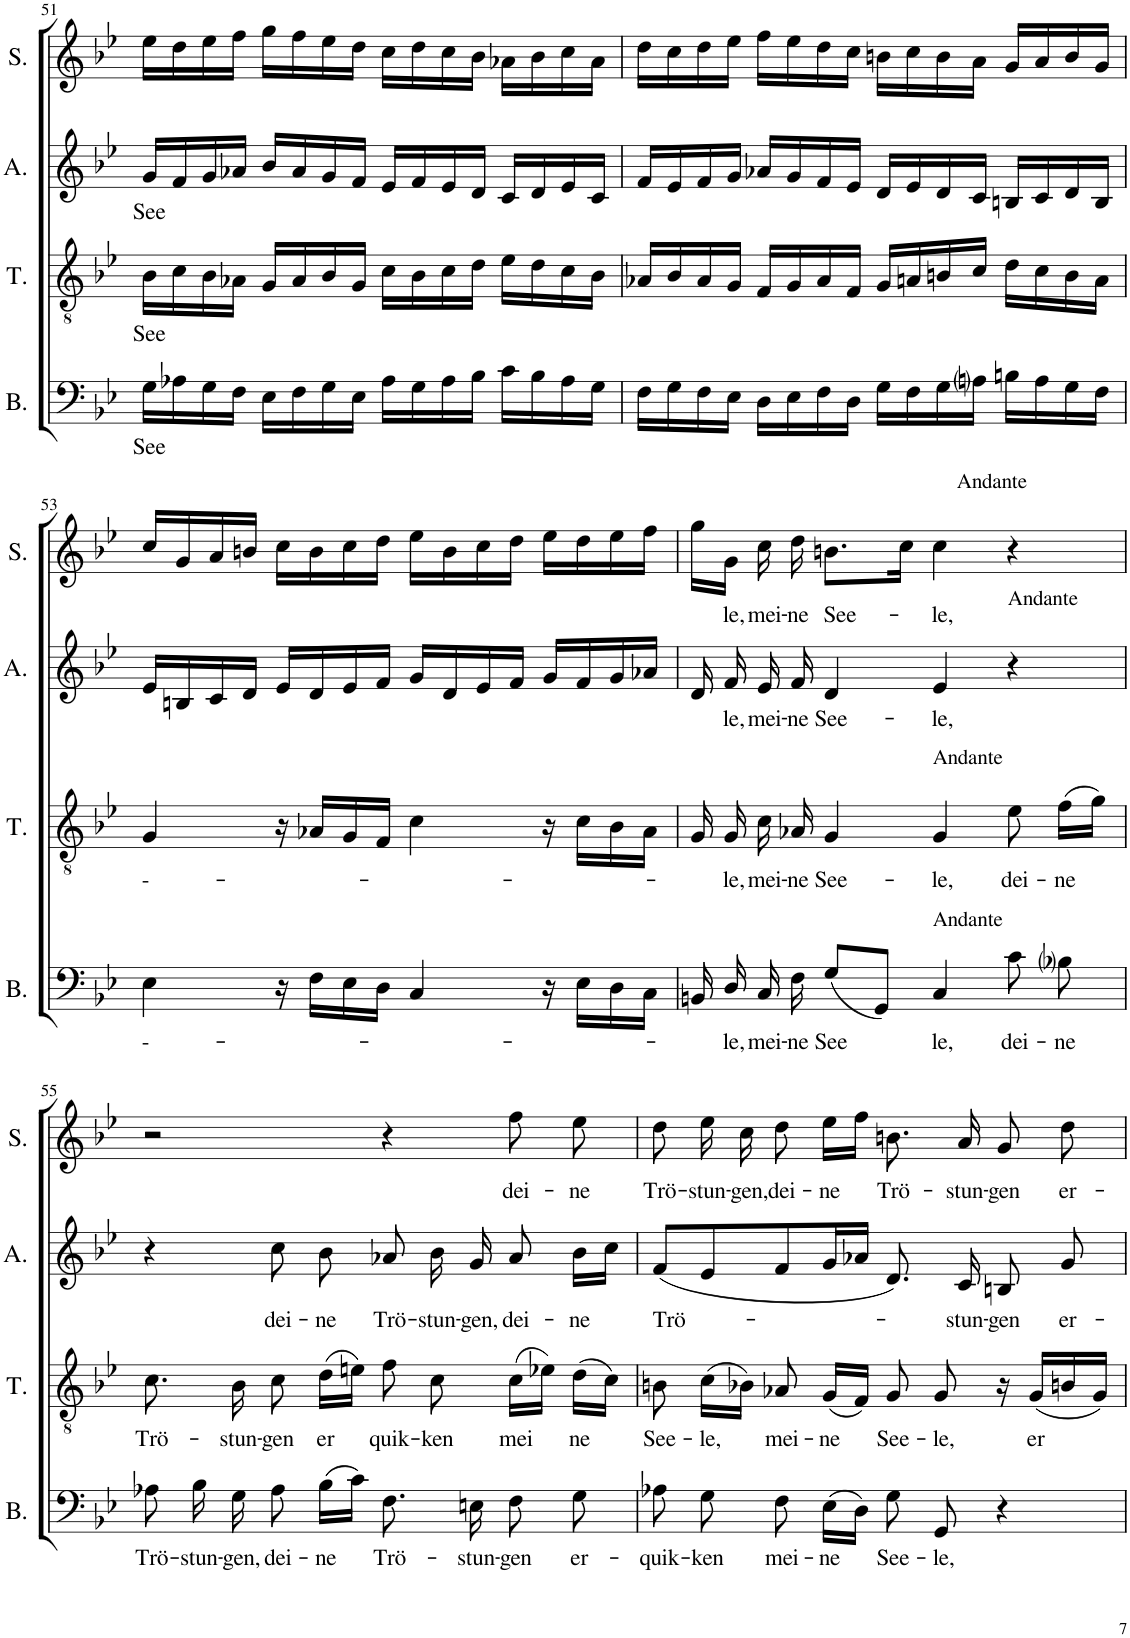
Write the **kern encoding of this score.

**kern	**text	**kern	**text	**kern	**text	**kern	**text
*part4	*part4	*part3	*part3	*part2	*part2	*part1	*part1
*staff4	*staff4	*staff3	*staff3	*staff2	*staff2	*staff1	*staff1
*I"Bass	*	*I"Tenor	*	*I"Alto	*	*I"Soprano	*
*I'B.	*	*I'T.	*	*I'A.	*	*I'S.	*
!!LO:PB:g=z
*clefF4	*	*clefGv2	*	*clefG2	*	*clefG2	*
*k[b-e-]	*	*k[b-e-]	*	*k[b-e-]	*	*k[b-e-]	*
*M4/4	*	*M4/4	*	*M4/4	*	*M4/4	*
*met(c)	*	*met(c)	*	*met(c)	*	*met(c)	*
=51	=51	=51	=51	=51	=51	=51	=51
!	!LO:LY:b	!	!LO:LY:b	!	!LO:LY:b	!	!
16G\LL	See	16B-\LL	See	16g/LL	See	16ee-\LL	.
16A-X\	.	16c\	.	16f/	.	16dd\	.
16G\	.	16B-\	.	16g/	.	16ee-\	.
16F\JJ	.	16A-X\JJ	.	16a-X/JJ	.	16ff\JJ	.
16E-\LL	.	16G/LL	.	16b-/LL	.	16gg\LL	.
16F\	.	16A-/	.	16a-/	.	16ff\	.
16G\	.	16B-/	.	16g/	.	16ee-\	.
16E-\JJ	.	16G/JJ	.	16f/JJ	.	16dd\JJ	.
16A-\LL	.	16c\LL	.	16e-/LL	.	16cc\LL	.
16G\	.	16B-\	.	16f/	.	16dd\	.
16A-\	.	16c\	.	16e-/	.	16cc\	.
16B-\JJ	.	16d\JJ	.	16d/JJ	.	16b-\JJ	.
16c\LL	.	16e-\LL	.	16c/LL	.	16a-X\LL	.
16B-\	.	16d\	.	16d/	.	16b-\	.
16A-\	.	16c\	.	16e-/	.	16cc\	.
16G\JJ	.	16B-\JJ	.	16c/JJ	.	16a-\JJ	.
=52	=52	=52	=52	=52	=52	=52	=52
16F\LL	.	16A-X/LL	.	16f/LL	.	16dd\LL	.
16G\	.	16B-/	.	16e-/	.	16cc\	.
16F\	.	16A-/	.	16f/	.	16dd\	.
16E-\JJ	.	16G/JJ	.	16g/JJ	.	16ee-\JJ	.
16D\LL	.	16F/LL	.	16a-X/LL	.	16ff\LL	.
16E-\	.	16G/	.	16g/	.	16ee-\	.
16F\	.	16A-/	.	16f/	.	16dd\	.
16D\JJ	.	16F/JJ	.	16e-/JJ	.	16cc\JJ	.
16G\LL	.	16G/LL	.	16d/LL	.	16bn\LL	.
16F\	.	16An/	.	16e-/	.	16cc\	.
16G\	.	16Bn/	.	16d/	.	16b\	.
16Ani\JJ	.	16c/JJ	.	16c/JJ	.	16a\JJ	.
16Bn\LL	.	16d\LL	.	16Bn/LL	.	16g/LL	.
16A\	.	16c\	.	16c/	.	16a/	.
16G\	.	16B\	.	16d/	.	16b/	.
16F\JJ	.	16A\JJ	.	16B/JJ	.	16g/JJ	.
!!LO:LB:g=z
=53	=53	=53	=53	=53	=53	=53	=53
!	!LO:LY:b	!	!LO:LY:b	!	!	!	!
4E-\	--	4G/	--	16e-/LL	.	16cc/LL	.
.	.	.	.	16Bn/	.	16g/	.
.	.	.	.	16c/	.	16a/	.
.	.	.	.	16d/JJ	.	16bn/JJ	.
16r	.	16r	.	16e-/LL	.	16cc\LL	.
16F\LL	.	16A-X/LL	.	16d/	.	16b\	.
16E-\	.	16G/	.	16e-/	.	16cc\	.
16D\JJ	.	16F/JJ	.	16f/JJ	.	16dd\JJ	.
4C/	.	4c\	.	16g/LL	.	16ee-\LL	.
.	.	.	.	16d/	.	16b\	.
.	.	.	.	16e-/	.	16cc\	.
.	.	.	.	16f/JJ	.	16dd\JJ	.
16r	.	16r	.	16g/LL	.	16ee-\LL	.
16E-\LL	.	16c\LL	.	16f/	.	16dd\	.
16D\	.	16B-\	.	16g/	.	16ee-\	.
16C\JJ	.	16A-\JJ	.	16a-X/JJ	.	16ff\JJ	.
=54	=54	=54	=54	=54	=54	=54	=54
16BBn/	.	16G/	.	16d/	.	16gg\LL	.
!	!LO:LY:b	!	!LO:LY:b	!	!LO:LY:b	!	!LO:LY:b
16D/	-le,	16G/	-le,	16f/	le,	16g\JJ	le,
!	!LO:LY:b	!	!LO:LY:b	!	!LO:LY:b	!	!LO:LY:b
16C/	mei-	16c\	mei-	16e-/	mei-	16cc\	mei-
!	!LO:LY:b	!	!LO:LY:b	!	!LO:LY:b	!	!LO:LY:b
16F\	-ne	16A-X/	-ne	16f/	-ne	16dd\	-ne
!	!LO:LY:b	!	!LO:LY:b	!	!LO:LY:b	!	!LO:LY:b
(8G/L	See	4G/	See-	4d/	See-	8.bn\L	See-
8GG/J)	.	.	.	.	.	.	.
.	.	.	.	.	.	16cc\Jk	.
!	!	!LO:TX:a:t=Andante	!	!	!	!	!
!LO:TX:a:t=Andante	!	!	!	!	!	!	!
!	!LO:LY:b	!	!LO:LY:b	!	!LO:LY:b	!	!LO:LY:b
4C/	le,	4G/	-le,	4e-/	-le,	4cc\	-le,
!	!	!	!	!	!	!LO:TX:a:t=Andante	!
!	!	!	!	!LO:TX:a:t=Andante	!	!	!
!	!LO:LY:b	!	!LO:LY:b	!	!	!	!
8c\	dei-	8e-\	dei-	4r	.	4r	.
!	!LO:LY:b	!	!LO:LY:b	!	!	!	!
8B-i\	-ne	(16f\LL	-ne	.	.	.	.
.	.	16g\JJ)	.	.	.	.	.
!!LO:LB:g=z
=55	=55	=55	=55	=55	=55	=55	=55
!	!LO:LY:b	!	!LO:LY:b	!	!	!	!
8A-X\	Trö-	8.c\	Trö-	4r	.	2r	.
!	!LO:LY:b	!	!	!	!	!	!
16B-\	-stun-	.	.	.	.	.	.
!	!LO:LY:b	!	!LO:LY:b	!	!	!	!
16G\	-gen,	16B-\	-stun-	.	.	.	.
!	!LO:LY:b	!	!LO:LY:b	!	!LO:LY:b	!	!
8A-\	dei-	8c\	-gen	8cc\	dei-	.	.
!	!LO:LY:b	!	!LO:LY:b	!	!LO:LY:b	!	!
(16B-\LL	-ne	(16d\LL	er	8b-\	-ne	.	.
16c\JJ)	.	16en\JJ)	.	.	.	.	.
!	!LO:LY:b	!	!LO:LY:b	!	!LO:LY:b	!	!
8.F\	Trö-	8f\	quik-	8a-X/	Trö-	4r	.
!	!	!	!LO:LY:b	!	!LO:LY:b	!	!
.	.	8c\	-ken	16b-\	-stun-	.	.
!	!LO:LY:b	!	!	!	!LO:LY:b	!	!
16En\	-stun-	.	.	16g/	-gen,	.	.
!	!LO:LY:b	!	!LO:LY:b	!	!LO:LY:b	!	!LO:LY:b
8F\	-gen	(16c\LL	mei	8a-/	dei-	8ff\	dei-
.	.	16e-X\JJ)	.	.	.	.	.
!	!LO:LY:b	!	!LO:LY:b	!	!LO:LY:b	!	!LO:LY:b
8G\	er-	(16d\LL	ne	16b-\LL	-ne	8ee-\	-ne
.	.	16c\JJ)	.	16cc\JJ	.	.	.
=56	=56	=56	=56	=56	=56	=56	=56
!	!LO:LY:b	!	!LO:LY:b	!	!LO:LY:b	!	!LO:LY:b
8A-X\	-quik-	8Bn\	See-	(8f/L	Trö-	8dd\	Trö-
!	!LO:LY:b	!	!LO:LY:b	!	!	!	!LO:LY:b
8G\	-ken	(16c\LL	-le,	8e-/	.	16ee-\	-stun-
!	!	!	!	!	!	!	!LO:LY:b
.	.	16B-X\JJ)	.	.	.	16cc\	-gen,
!	!LO:LY:b	!	!LO:LY:b	!	!	!	!LO:LY:b
8F\	mei-	8A-X/	mei-	8f/	.	8dd\	dei-
!	!LO:LY:b	!	!LO:LY:b	!	!	!	!LO:LY:b
(16E-\LL	-ne	(16G/LL	-ne	16g/L	.	16ee-\LL	-ne
16D\JJ)	.	16F/JJ)	.	16a-X/JJ	.	16ff\JJ	.
!	!LO:LY:b	!	!LO:LY:b	!	!	!	!LO:LY:b
8G\	See-	8G/	See-	8.d/)	.	8.bn\	Trö-
!	!LO:LY:b	!	!LO:LY:b	!	!	!	!
8GG/	-le,	8G/	-le,	.	.	.	.
!	!	!	!	!	!LO:LY:b	!	!LO:LY:b
.	.	.	.	16c/	-stun-	16a/	-stun-
!	!	!	!	!	!LO:LY:b	!	!LO:LY:b
4r	.	16r	.	8Bn/	-gen	8g/	-gen
!	!	!	!LO:LY:b	!	!	!	!
.	.	(16G/LL	er	.	.	.	.
!	!	!	!	!	!LO:LY:b	!	!LO:LY:b
.	.	16Bn/	.	8g/	er-	8dd\	er-
.	.	16G/JJ)	.	.	.	.	.
=	=	=	=	=	=	=	=
*-	*-	*-	*-	*-	*-	*-	*-
